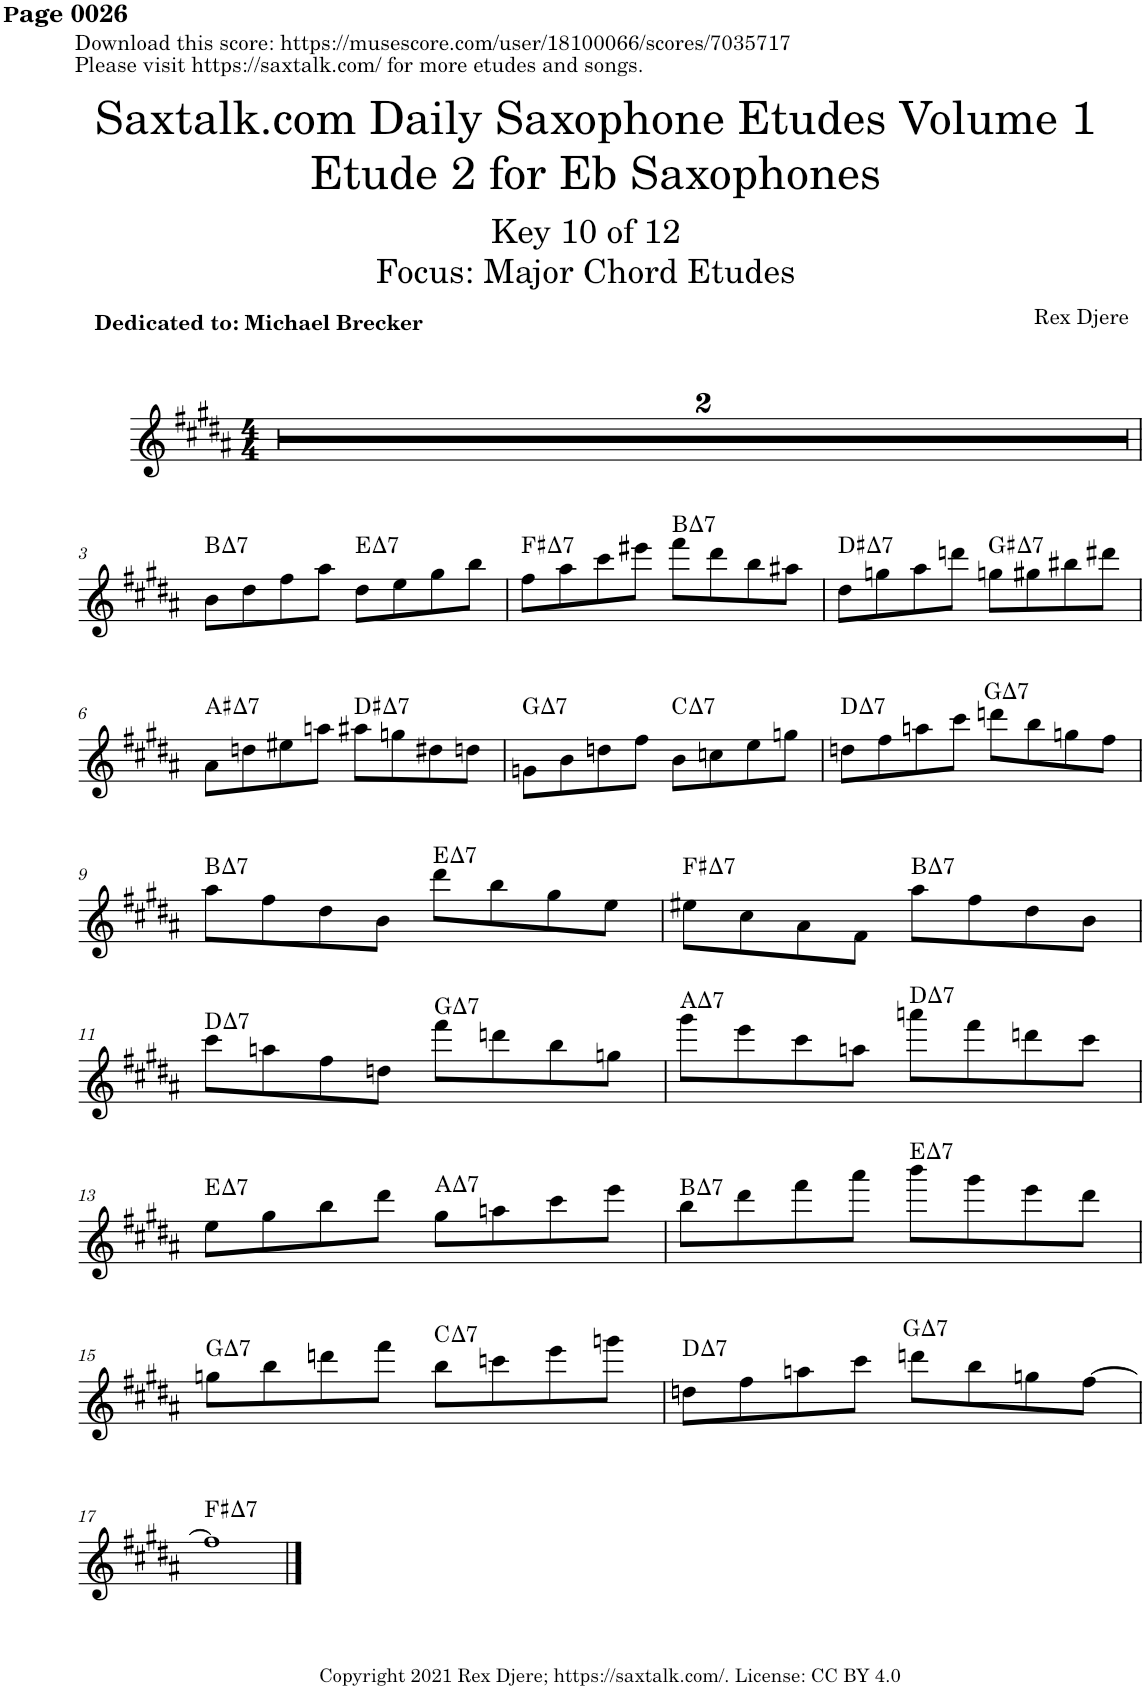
**kern	**harte
*part1	*part1
*staff1	*
*I"Alto Saxophone	*
*I'A. Sax.	*
*clefG2	*
*Trd5c9	*
*k[f#c#g#d#a#]	*
*M4/4	*
=1	=1
1r	.
=2	=2
1r	.
!!LO:LB:g=z
=3	=3
!	!LO:H:kt=7
8b\L	B:maj7
8dd#\	.
8ff#\	.
8aa#\J	.
!	!LO:H:kt=7
8dd#\L	E:maj7
8ee\	.
8gg#\	.
8bb\J	.
=4	=4
!	!LO:H:kt=7
8ff#\L	F#:maj7
8aa#\	.
8ccc#\	.
8eee#X\J	.
!	!LO:H:kt=7
8fff#\L	B:maj7
8ddd#\	.
8bb\	.
8aa#X\J	.
=5	=5
!	!LO:H:kt=7
8dd#\L	D#:maj7
8ggn\	.
8aa#\	.
8dddn\J	.
!	!LO:H:kt=7
8ggn\L	G#:maj7
8gg#X\	.
8bb#X\	.
8ddd#X\J	.
!!LO:LB:g=z
=6	=6
!	!LO:H:kt=7
8a#\L	A#:maj7
8ddn\	.
8ee#X\	.
8aan\J	.
!	!LO:H:kt=7
8aa#X\L	D#:maj7
8ggn\	.
8dd#X\	.
8ddn\J	.
=7	=7
!	!LO:H:kt=7
8gn\L	G:maj7
8b\	.
8ddn\	.
8ff#\J	.
!	!LO:H:kt=7
8b\L	C:maj7
8ccn\	.
8ee\	.
8ggn\J	.
=8	=8
!	!LO:H:kt=7
8ddn\L	D:maj7
8ff#\	.
8aan\	.
8ccc#\J	.
!	!LO:H:kt=7
8dddn\L	G:maj7
8bb\	.
8ggn\	.
8ff#\J	.
!!LO:LB:g=z
=9	=9
!	!LO:H:kt=7
8aa#\L	B:maj7
8ff#\	.
8dd#\	.
8b\J	.
!	!LO:H:kt=7
8ddd#\L	E:maj7
8bb\	.
8gg#\	.
8ee\J	.
=10	=10
!	!LO:H:kt=7
8ee#X\L	F#:maj7
8cc#\	.
8a#\	.
8f#\J	.
!	!LO:H:kt=7
8aa#\L	B:maj7
8ff#\	.
8dd#\	.
8b\J	.
!!LO:LB:g=z
=11	=11
!	!LO:H:kt=7
8ccc#\L	D:maj7
8aan\	.
8ff#\	.
8ddn\J	.
!	!LO:H:kt=7
8fff#\L	G:maj7
8dddn\	.
8bb\	.
8ggn\J	.
=12	=12
!	!LO:H:kt=7
8ggg#\L	A:maj7
8eee\	.
8ccc#\	.
8aan\J	.
!	!LO:H:kt=7
8aaan\L	D:maj7
8fff#\	.
8dddn\	.
8ccc#\J	.
!!LO:LB:g=z
=13	=13
!	!LO:H:kt=7
8ee\L	E:maj7
8gg#\	.
8bb\	.
8ddd#\J	.
!	!LO:H:kt=7
8gg#\L	A:maj7
8aan\	.
8ccc#\	.
8eee\J	.
=14	=14
!	!LO:H:kt=7
8bb\L	B:maj7
8ddd#\	.
8fff#\	.
8aaa#\J	.
!	!LO:H:kt=7
8bbb\L	E:maj7
8ggg#\	.
8eee\	.
8ddd#\J	.
!!LO:LB:g=z
=15	=15
!	!LO:H:kt=7
8ggn\L	G:maj7
8bb\	.
8dddn\	.
8fff#\J	.
!	!LO:H:kt=7
8bb\L	C:maj7
8cccn\	.
8eee\	.
8gggn\J	.
=16	=16
!	!LO:H:kt=7
8ddn\L	D:maj7
8ff#\	.
8aan\	.
8ccc#\J	.
!	!LO:H:kt=7
8dddn\L	G:maj7
8bb\	.
8ggn\	.
[8ff#\J	.
=	=
*-	*-
